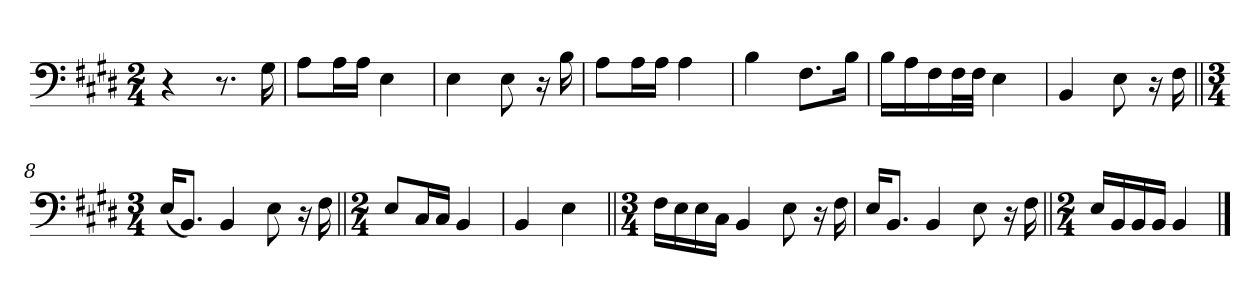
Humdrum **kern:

**kern
*part1
*staff1
*clefF4
*k[f#c#g#d#]
*M2/4
=1
4r
8.r
16G#\
=2
8A\L
16A\L
16A\JJ
4E\
=3
4E\
8E\
16r
16B\
=4
8A\L
16A\L
16A\JJ
4A\
=5
4B\
8.F#\L
16B\Jk
=6
16B\LL
16A\
16F#\
32F#\L
32F#\JJJ
4E\
=7
4BB/
8E\
16r
16F#\
=8||
*M3/4
(16E/KL
8.BB/J)
4BB/
8E\
16r
16F#\
=9||
*M2/4
8E/L
16C#/L
16C#/JJ
4BB/
=10
4BB/
4E\
=11||
*M3/4
16F#\LL
16E\
16E\
16C#\JJ
4BB/
8E\
16r
16F#\
=12
16E/KL
8.BB/J
4BB/
8E\
16r
16F#\
=13||
*M2/4
16E/LL
16BB/
16BB/
16BB/JJ
4BB/
==
*-
